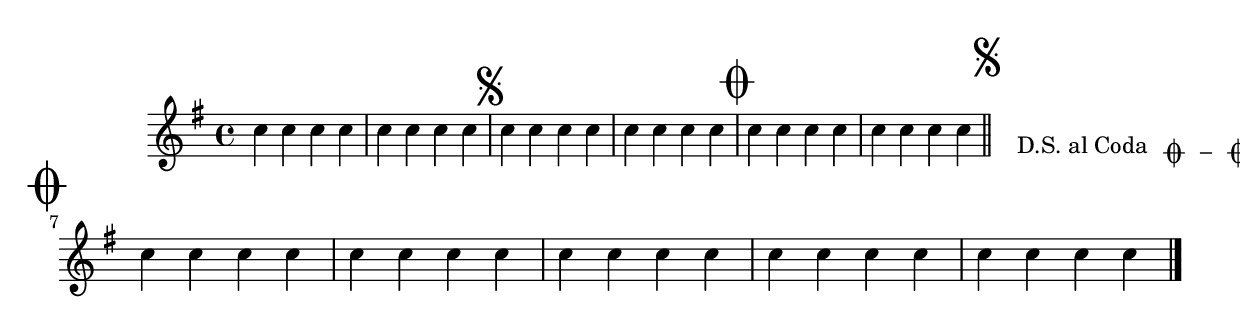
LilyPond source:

%% Do not edit this file; it is auto-generated from LSR!
%% Tags: repeats
\version "2.11.35"

\header { texidoc = "
If you want to place an exiting segno sign and add text like \"D.S. al
Coda\" next to it where usually the staff lines are you can use this
snippet. The coda will resume in a new line. Theres a variation
documented in this snippet, where the coda will remain on the same
line.
" }

{ 
  \clef treble
  \key g \major
  \time 4/4
  \relative c'' {
    \repeat unfold 2 {
      | c4 c c c
    }
    
    % Set segno sign as rehearsal mark and adjust size if needed
    % \once \override Score.RehearsalMark #'font-size = #3
    \mark \markup { \musicglyph #"scripts.segno" }
    \repeat unfold 2 {
      | c4 c c c
    }
    
    % Set coda sign as rehearsal mark and adjust size if needed
    \once \override Score.RehearsalMark #'font-size = #4
    \mark \markup { \musicglyph #"scripts.coda" }
    \repeat unfold 2 {
      | c4 c c c
    }
    
    % Should Coda be on anew line?
    % Coda NOT on new line: use \nobreak
    % Coda on new line: DON'T use \nobreak
    % \noBreak
    
    \bar "||"
    
    % Set segno sign as rehearsal mark and adjust size if needed
    \once \override Score.RehearsalMark #'break-visibility = #begin-of-line-invisible
    % \once \override Score.RehearsalMark #'font-size = #3
    \mark \markup { \musicglyph #"scripts.segno" }
    
    % Here begins the trickery! 
    % \cadenzaOn will suppress the bar count and \stopStaff removes the staff lines.
    \cadenzaOn 
      \stopStaff 
        % Some examples of possible text-displays 
        
        % text line-aligned
        % ==================
        % Move text to the desired position
        % \once \override TextScript #'extra-offset = #'( 2 . -3.5 )
        % | s1*0^\markup { D.S. al Coda } }
        
        % text center-aligned
        % ====================
        % Move text to the desired position
        % \once \override TextScript #'extra-offset = #'( 6 . -5.0 )
        % | s1*0^\markup { \center-align { D.S. "al Coda" } }
        
        % text and symbols center-aligned
        % ===============================
        % Move text to the desired position and tweak spacing for optimum text alignment
        \once \override TextScript #'extra-offset = #'( 8 . -5.5 )
        \once \override TextScript #'word-space = #1.5
        | s1*0^\markup { \center-align { "D.S. al Coda" \line { \musicglyph #"scripts.coda" \musicglyph #"scripts.tenuto" \musicglyph #"scripts.coda"} } }
        
        % Increasing the unfold counter will expand the staff-free space
        \repeat unfold 4 {
          s4 s4 s4 s4
          \bar ""
        }
        % Resume bar count and show staff lines again
     \startStaff
   \cadenzaOff
   
   % Should Coda be on new line?
   % Coda NOT on new line: DON'T use \break
   % Coda on new line: use \break
   \break 
   
   % Show up, you clef and key!
   \once \override Staff.KeySignature #'break-visibility = #end-of-line-invisible
   \once \override Staff.Clef #'break-visibility = #end-of-line-invisible

   % Set coda sign as rehearsal mark and adjust size and position
   
   % Put the coda sign ontop of the (treble-)clef dependend on coda's line-position
      
     % Coda NOT on new line, use this:
     % \once \override Score.RehearsalMark #'extra-offset = #'( -2 . 1.75 )
     
     % Coda on new line, use this:
     \once \override Score.RehearsalMark #'extra-offset = #'( -8.42 . 1.75 )
   
   \once \override Score.RehearsalMark #'font-size = #5
   \mark \markup { \musicglyph #"scripts.coda" }

   % The coda
   \repeat unfold 5 {
      | c4 c c c
    }
    \bar"|."
  }
}
